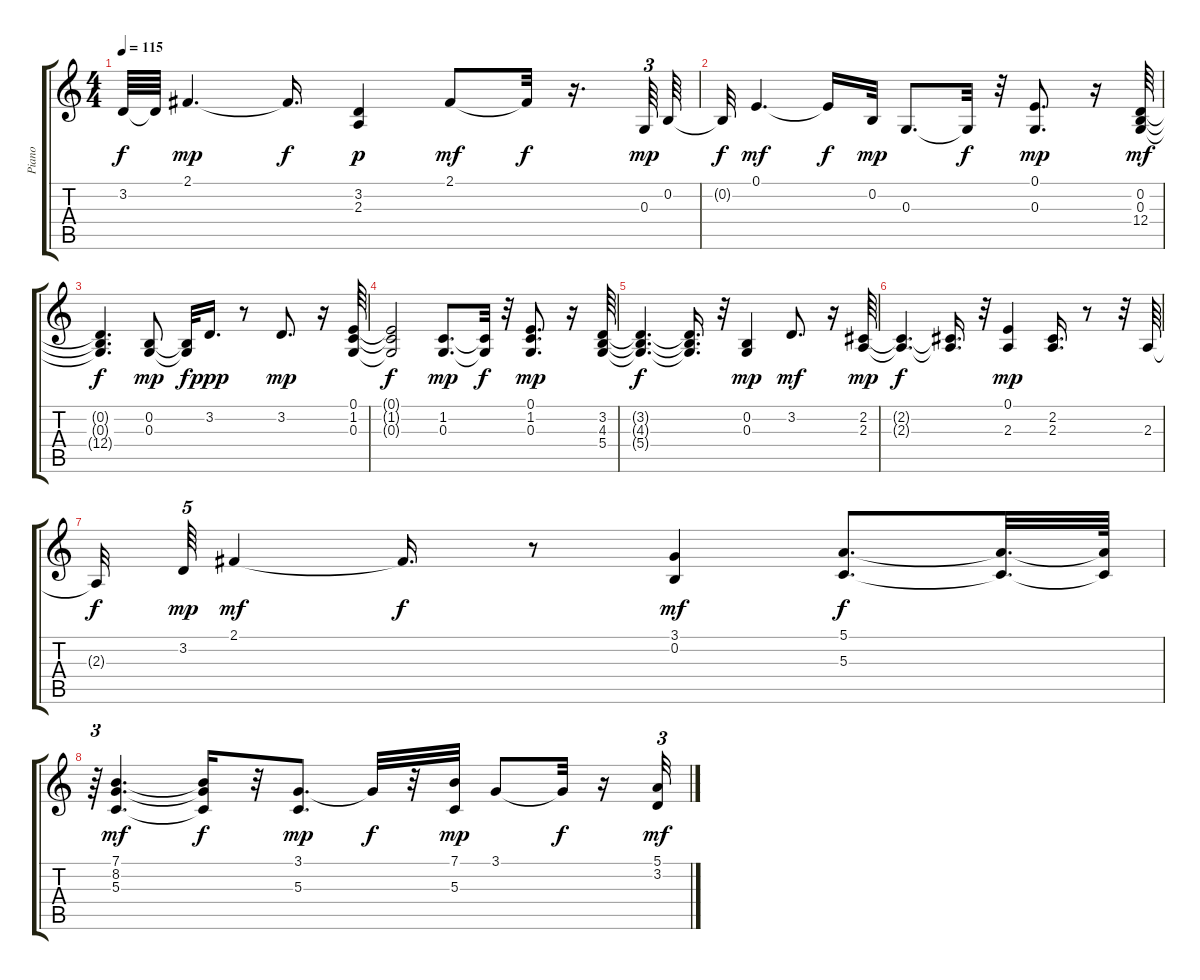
\track ("Piano" "Piano") {instrument brightacousticpiano}
\staff {score tabs}
\tuning (E4 B3 G3 D3 A2 E2) {hide}
\ts (4 4)
\tempo 115
\clef g2
\ks c
3.2{t}.64{dy f} 3.2{t}.64 2.1.4{d dy mp} 2.1{t}.16{d dy f} (3.2 2.3).4{dy p} 2.1.8{dy mf} 2.1{t}.32{dy f} r.16{d} 0.3.64{tu (3 2) dy mp} 0.2.64 |
0.2{t}.32{dy f} 0.1.4{d dy mf} 0.1{t}.16{dy f} 0.2.32{dy mp} 0.3.8{d} 0.3{t}.32{dy f} r.32 (0.1 0.3).8{d dy mp} r.16 (0.2 0.3 12.4).64{dy mf} |
(0.2{t} 0.3{t} 12.4{t}).4{d dy f} (0.2 0.3).8{dy mp} (0.2{t} 0.3{t}).32{dy f} 3.2.16{d dy ppp} r.8 3.2.8{d dy mp} r.16 (0.1 1.2 0.3).64 |
(0.1{t} 1.2{t} 0.3{t}).2{dy f} (1.2 0.3).8{d dy mp} (1.2{t} 0.3{t}).32{dy f} r.32 (0.1 1.2 0.3).8{d dy mp} r.16 (3.2 4.3 5.4).64 |
(3.2{t} 4.3{t} 5.4{t}).4{d dy f} (3.2{t} 4.3{t} 5.4{t}).16{d} r.32 (0.2 0.3).4{dy mp} 3.2.8{d dy mf} r.16 (2.2 2.3).64{dy mp} |
(2.2{t} 2.3{t}).4{d dy f} (2.2{t} 2.3{t}).16{d} r.32 (0.1 2.3).4{dy mp} (2.2 2.3).16{d} r.8 r.32 2.3.64 |
2.3{t}.32{dy f} 3.2.64{tu (5 4) dy mp} 2.1.4{dy mf} 2.1{t}.16{d dy f} r.8 (3.1 0.2).4{dy mf} (5.1 5.3).8{d dy f} (5.1{t} 5.3{t}).32{d} (5.1{t} 5.3{t}).64 |
r.64{tu (3 2)} (7.1 8.2 5.3).4{d dy mf} (7.1{t} 8.2{t} 5.3{t}).16{dy f} r.32 (3.1 5.3).8{d dy mp} 3.1{t}.32{dy f} r.32 (7.1 5.3).32{dy mp} 3.1.8 3.1{t}.32{dy f} r.16 (5.1 3.2).32{tu (3 2) dy mf}
